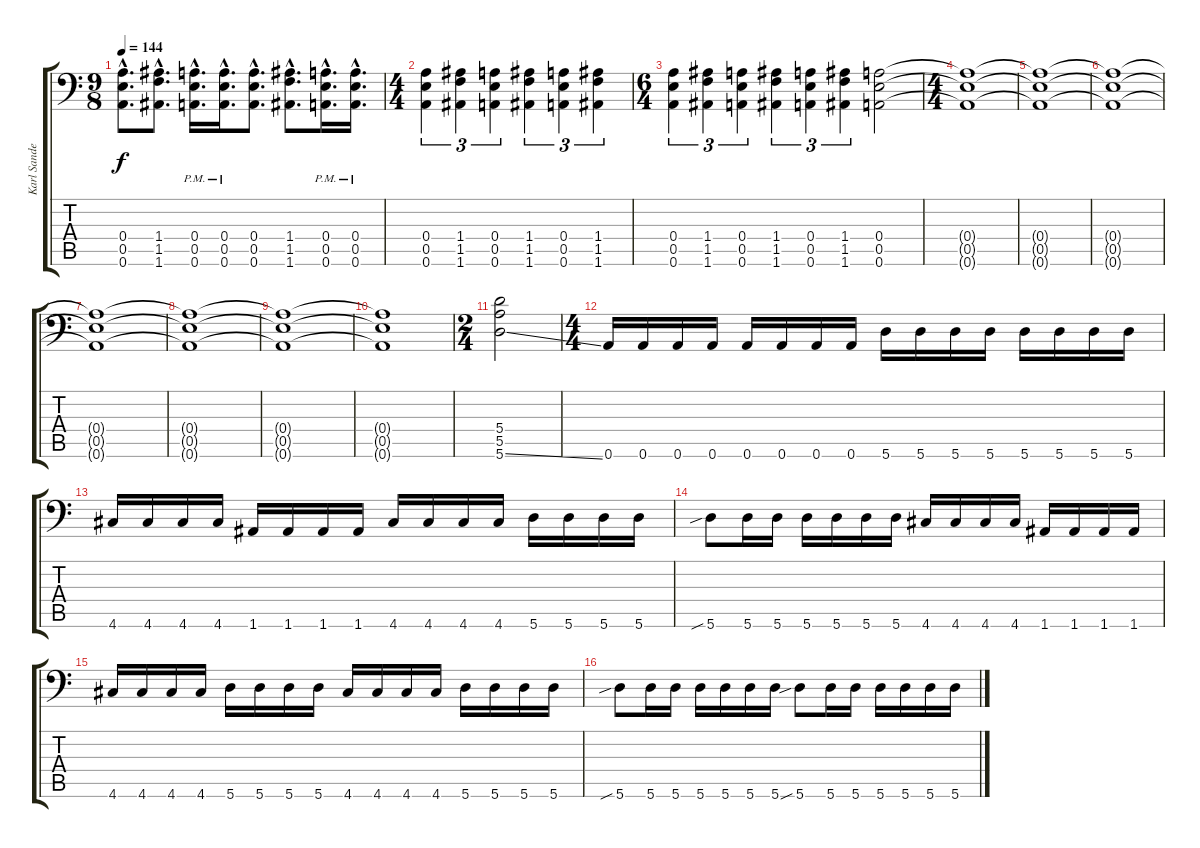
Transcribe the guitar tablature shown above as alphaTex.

\track ("Karl Sanders" "Karl Sande") {instrument distortionguitar}
\staff {score tabs}
\tuning (B3 Gb3 D3 A2 E2 A1) {hide}
\ts (9 8)
\tempo 144
\clef f4
\ks c
(0.4{hac} 0.5{hac} 0.6{hac}).8{d dy f} (1.4{hac} 1.5{hac} 1.6{hac}).8{d} (0.4{hac pm} 0.5{hac pm} 0.6{hac pm}).16{d} (0.4{hac pm} 0.5{hac pm} 0.6{hac pm}).16{d} (0.4{hac} 0.5{hac} 0.6{hac}).8{d} (1.4{hac} 1.5{hac} 1.6{hac}).8{d} (0.4{hac pm} 0.5{hac pm} 0.6{hac pm}).16{d} (0.4{hac pm} 0.5{hac pm} 0.6{hac pm}).16{d} |
\ts (4 4)
(0.4 0.5 0.6).4{tu (3 2)} (1.4 1.5 1.6).4{tu (3 2)} (0.4 0.5 0.6).4{tu (3 2)} (1.4 1.5 1.6).4{tu (3 2)} (0.4 0.5 0.6).4{tu (3 2)} (1.4 1.5 1.6).4{tu (3 2)} |
\ts (6 4)
(0.4 0.5 0.6).4{tu (3 2)} (1.4 1.5 1.6).4{tu (3 2)} (0.4 0.5 0.6).4{tu (3 2)} (1.4 1.5 1.6).4{tu (3 2)} (0.4 0.5 0.6).4{tu (3 2)} (1.4 1.5 1.6).4{tu (3 2)} (0.4 0.5 0.6).2 |
\ts (4 4)
(0.4{t} 0.5{t} 0.6{t}).1 |
(0.4{t} 0.5{t} 0.6{t}).1 |
(0.4{t} 0.5{t} 0.6{t}).1 |
(0.4{t} 0.5{t} 0.6{t}).1 |
(0.4{t} 0.5{t} 0.6{t}).1 |
(0.4{t} 0.5{t} 0.6{t}).1 |
(0.4{t} 0.5{t} 0.6{t}).1 |
\ts (2 4)
(5.4 5.5 5.6{ss}).2 |
\ts (4 4)
0.6.16 0.6.16 0.6.16 0.6.16 0.6.16 0.6.16 0.6.16 0.6.16 5.6.16 5.6.16 5.6.16 5.6.16 5.6.16 5.6.16 5.6.16 5.6.16 |
4.6.16 4.6.16 4.6.16 4.6.16 1.6.16 1.6.16 1.6.16 1.6.16 4.6.16 4.6.16 4.6.16 4.6.16 5.6.16 5.6.16 5.6.16 5.6.16 |
5.6{sib}.8 5.6.16 5.6.16 5.6.16 5.6.16 5.6.16 5.6.16 4.6.16 4.6.16 4.6.16 4.6.16 1.6.16 1.6.16 1.6.16 1.6.16 |
4.6.16 4.6.16 4.6.16 4.6.16 5.6.16 5.6.16 5.6.16 5.6.16 4.6.16 4.6.16 4.6.16 4.6.16 5.6.16 5.6.16 5.6.16 5.6.16 |
5.6{sib}.8 5.6.16 5.6.16 5.6.16 5.6.16 5.6.16 5.6.16 5.6{sib}.8 5.6.16 5.6.16 5.6.16 5.6.16 5.6.16 5.6.16
